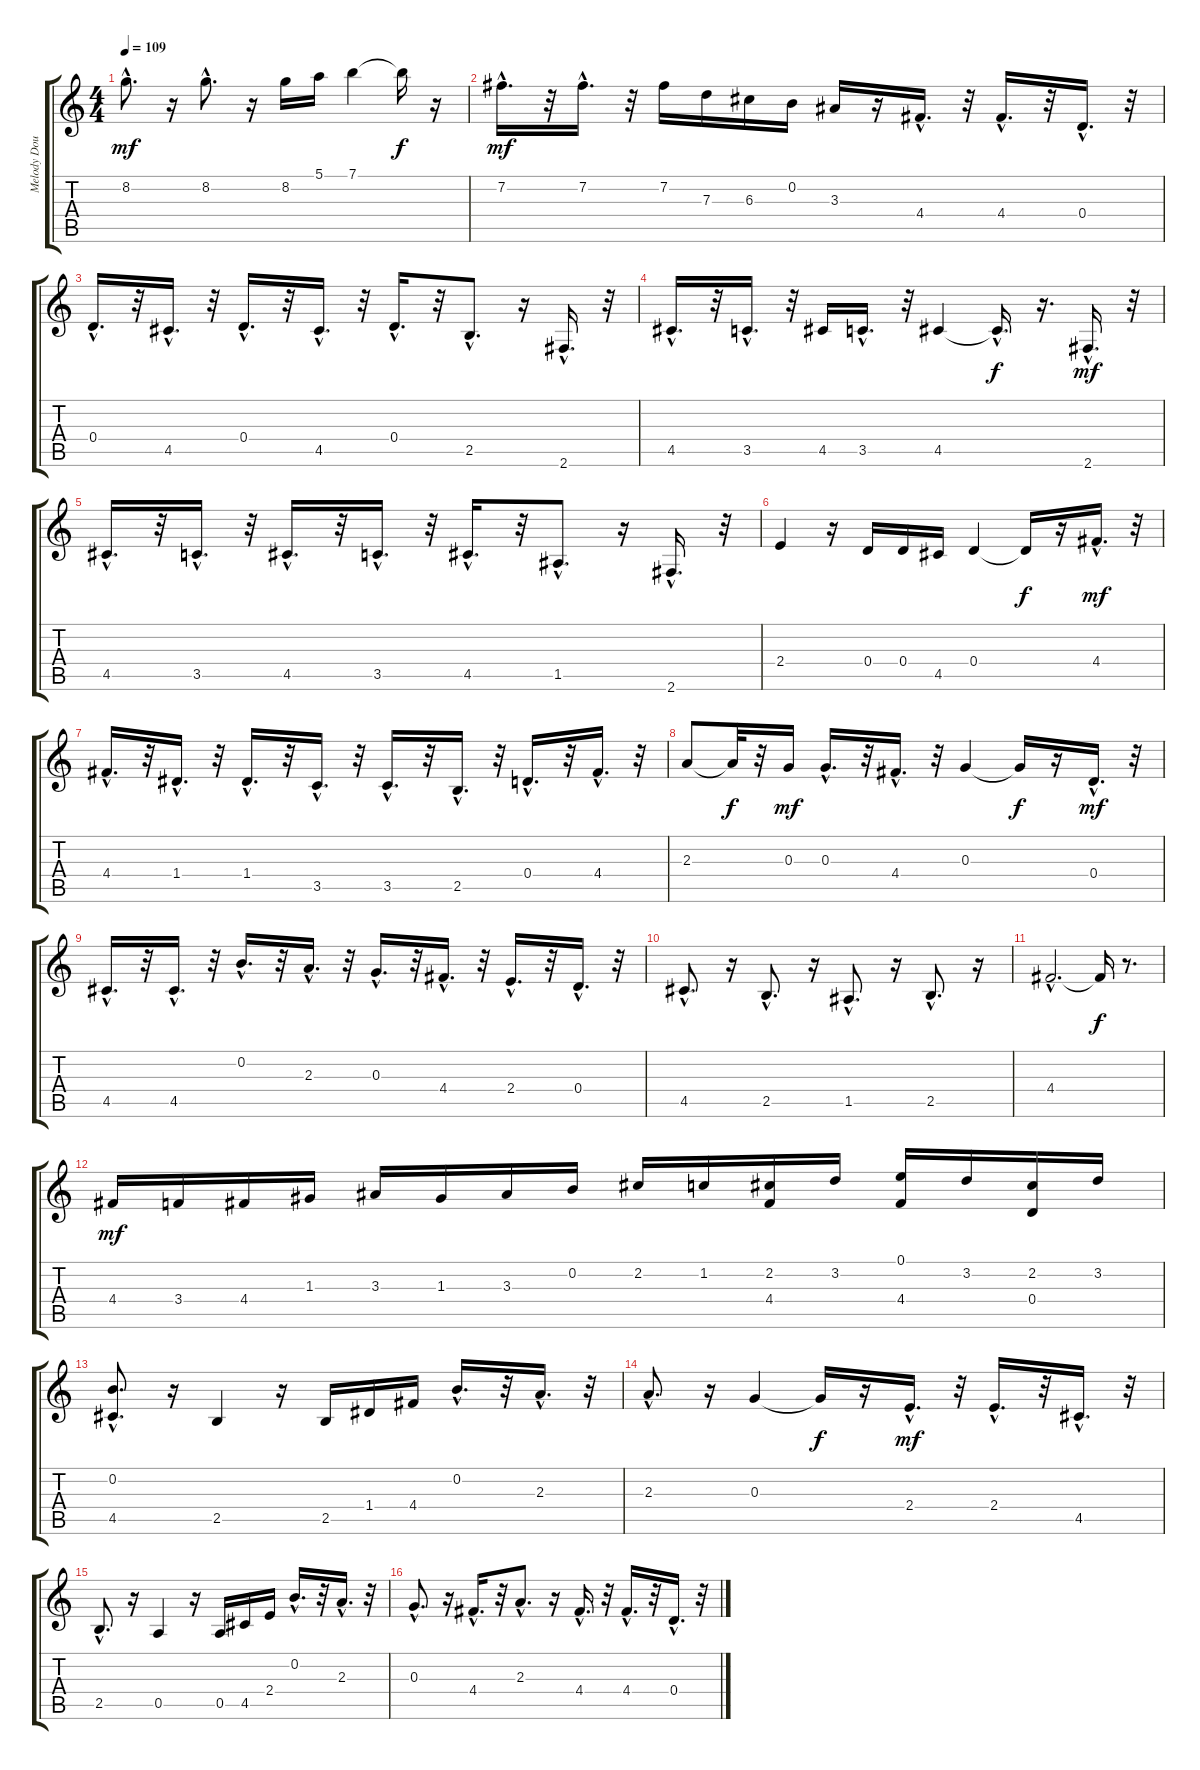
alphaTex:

\track ("Melody Doubled #1 " "Melody Dou") {instrument electricguitarjazz}
\staff {score tabs}
\tuning (E4 B3 G3 D3 A2 E2) {hide}
\ts (4 4)
\tempo 109
\clef g2
\ks c
8.2{hac}.8{d dy mf} r.16 8.2{hac}.8{d} r.16 8.2.16 5.1.16 7.1.4 7.1{t}.16{dy f} r.16 |
7.2{hac}.16{d dy mf} r.32 7.2{hac}.16{d} r.32 7.2.16 7.3.16 6.3.16 0.2.16 3.3.16 r.16 4.4{hac}.16{d} r.32 4.4{hac}.16{d} r.32 0.4{hac}.16{d} r.32 |
0.4{hac}.16{d} r.32 4.5{hac}.16{d} r.32 0.4{hac}.16{d} r.32 4.5{hac}.16{d} r.32 0.4{hac}.16{d} r.32 2.5{hac}.8{d} r.16 2.6{hac}.16{d} r.32 |
4.5{hac}.16{d} r.32 3.5{hac}.16{d} r.32 4.5.16 3.5{hac}.16{d} r.32 4.5.4 4.5{hac t}.16{d dy f} r.16{d} 2.6{hac}.16{d dy mf} r.32 |
4.5{hac}.16{d} r.32 3.5{hac}.16{d} r.32 4.5{hac}.16{d} r.32 3.5{hac}.16{d} r.32 4.5{hac}.16{d} r.32 1.5{hac}.8{d} r.16 2.6{hac}.16{d} r.32 |
2.4.4 r.16 0.4.16 0.4.16 4.5.16 0.4.4 0.4{t}.16{dy f} r.16 4.4{hac}.16{d dy mf} r.32 |
4.4{hac}.16{d} r.32 1.4{hac}.16{d} r.32 1.4{hac}.16{d} r.32 3.5{hac}.16{d} r.32 3.5{hac}.16{d} r.32 2.5{hac}.16{d} r.32 0.4{hac}.16{d} r.32 4.4{hac}.16{d} r.32 |
2.3.8 2.3{t}.32{dy f} r.32 0.3.16{dy mf} 0.3{hac}.16{d} r.32 4.4{hac}.16{d} r.32 0.3.4 0.3{t}.16{dy f} r.16 0.4{hac}.16{d dy mf} r.32 |
4.5{hac}.16{d} r.32 4.5{hac}.16{d} r.32 0.2{hac}.16{d} r.32 2.3{hac}.16{d} r.32 0.3{hac}.16{d} r.32 4.4{hac}.16{d} r.32 2.4{hac}.16{d} r.32 0.4{hac}.16{d} r.32 |
4.5{hac}.8{d} r.16 2.5{hac}.8{d} r.16 1.5{hac}.8{d} r.16 2.5{hac}.8{d} r.16 |
4.4{hac}.2{d} 4.4{t}.16{dy f} r.8{d} |
4.4.16{dy mf} 3.4.16 4.4.16 1.3.16 3.3.16 1.3.16 3.3.16 0.2.16 2.2.16 1.2.16 (2.2 4.4).16 3.2.16 (0.1 4.4).16 3.2.16 (2.2 0.4).16 3.2.16 |
(0.2{hac} 4.5{hac}).8{d} r.16 2.5.4 r.16 2.5.16 1.4.16 4.4.16 0.2{hac}.16{d} r.32 2.3{hac}.16{d} r.32 |
2.3{hac}.8{d} r.16 0.3.4 0.3{t}.16{dy f} r.16 2.4{hac}.16{d dy mf} r.32 2.4{hac}.16{d} r.32 4.5{hac}.16{d} r.32 |
2.5{hac}.8{d} r.16 0.5.4 r.16 0.5.16 4.5.16 2.4.16 0.2{hac}.16{d} r.32 2.3{hac}.16{d} r.32 |
0.3{hac}.8{d} r.16 4.4{hac}.16{d} r.32 2.3{hac}.8{d} r.16 4.4{hac}.16{d} r.32 4.4{hac}.16{d} r.32 0.4{hac}.16{d} r.32
